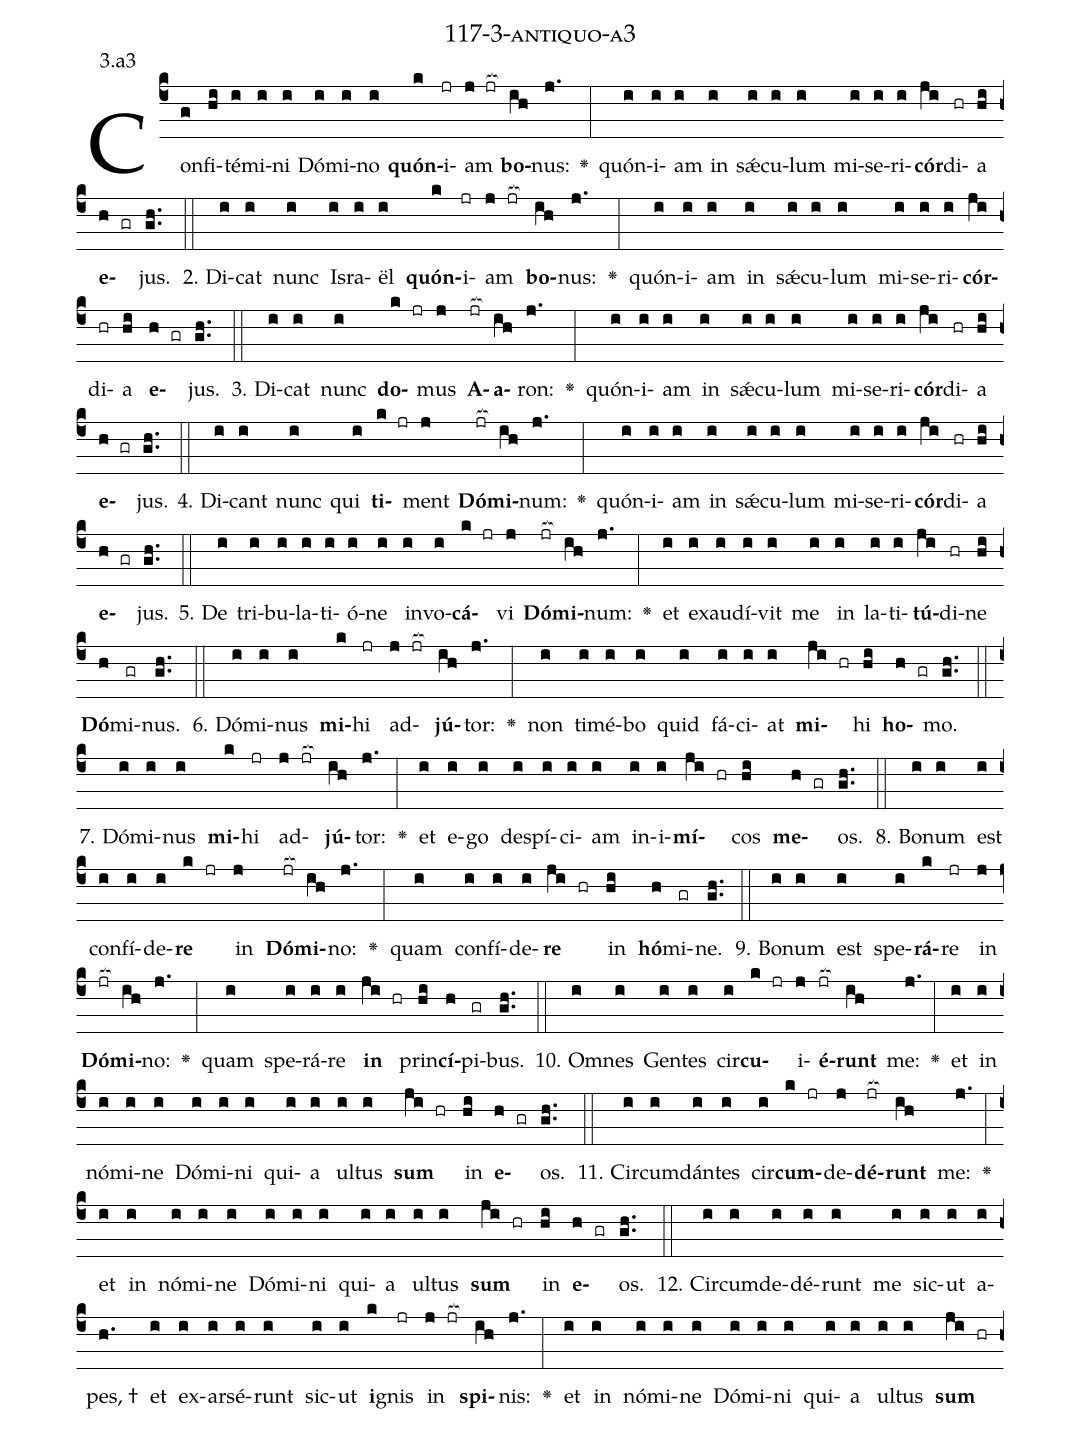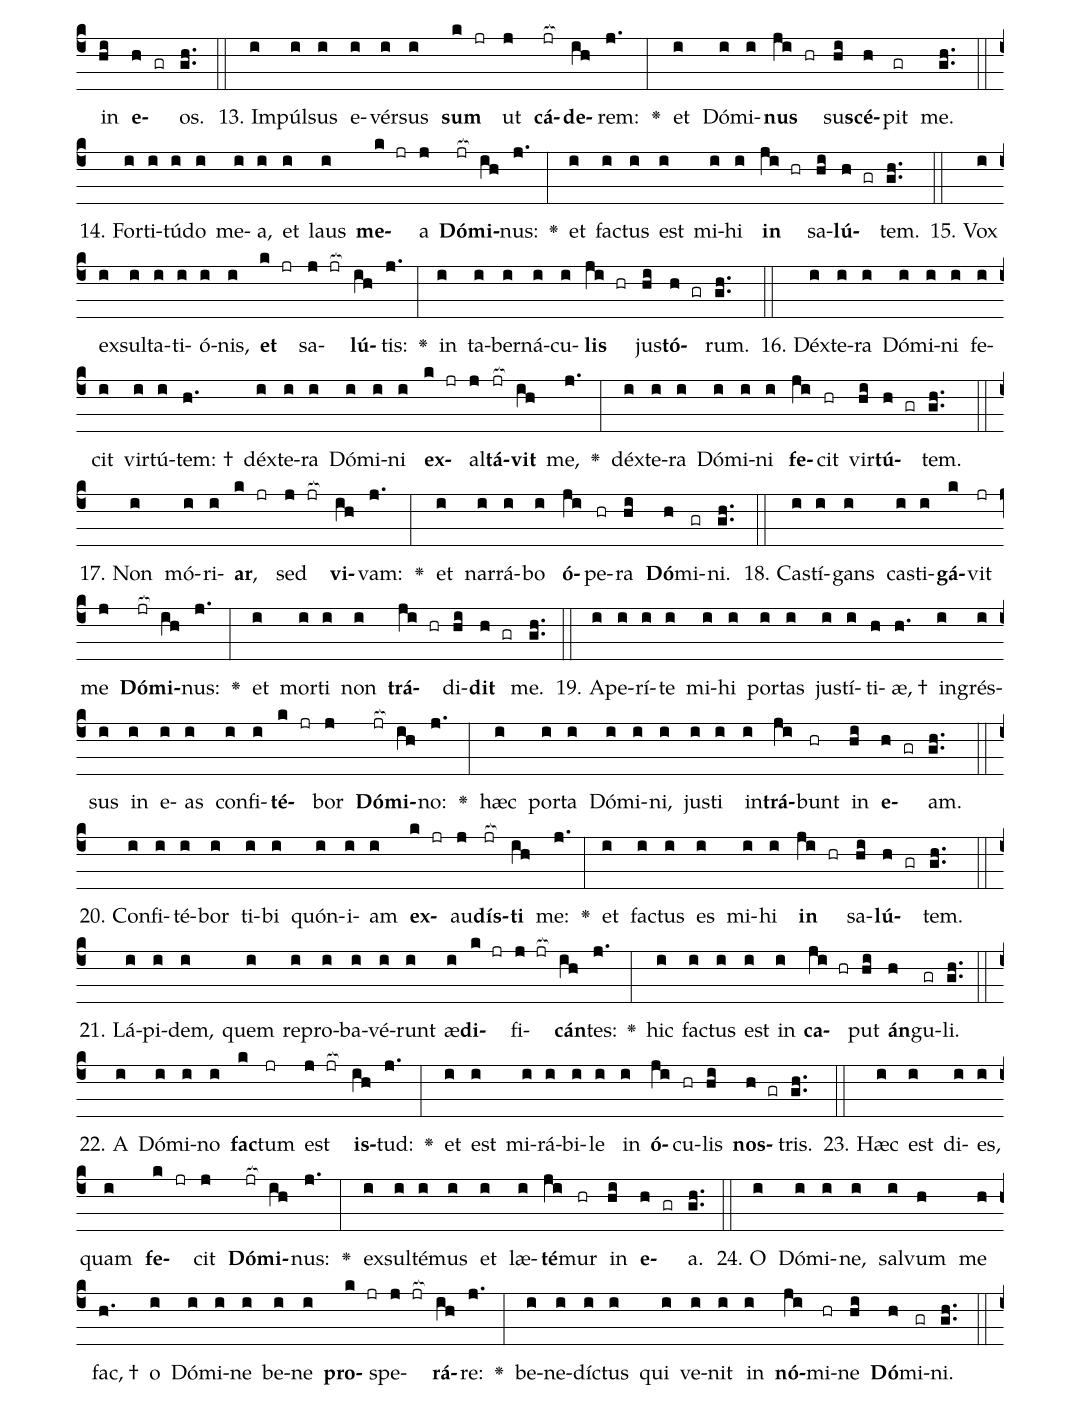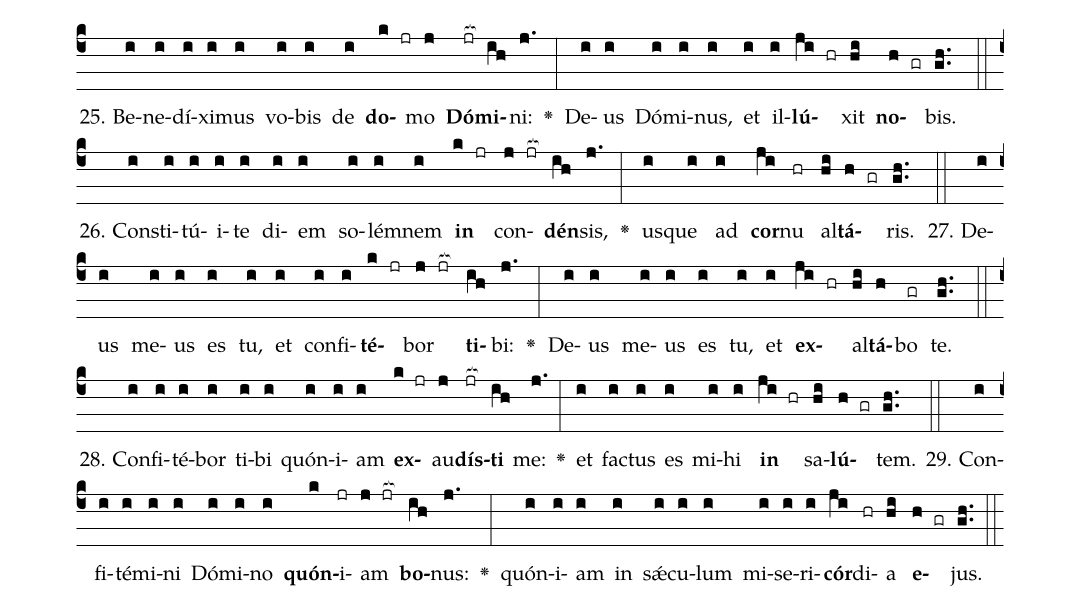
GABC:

name: 117-3-antiquo-a3;
annotation: 3.a3;
%%
(c4)Con(g)fi(hi)té(i)mi(i)ni(i) Dó(i)mi(i)no(i) <b>quón</b>(k)i(jr)am(j jr[ocb:1{]) <b>bo</b>(ih[ocb:0}])nus:(j.) <v>\greheightstar</v>(:) quón(i)i(i)am(i) in(i) sǽ(i)cu(i)lum(i) mi(i)se(i)ri(i)<b>cór</b>(ji)di(hr)a(hi) <b>e</b>(h gr)jus.(gh..) (::)
2. Di(i)cat(i) nunc(i) Is(i)ra(i)ël(i) <b>quón</b>(k)i(jr)am(j jr[ocb:1{]) <b>bo</b>(ih[ocb:0}])nus:(j.) <v>\greheightstar</v>(:) quón(i)i(i)am(i) in(i) sǽ(i)cu(i)lum(i) mi(i)se(i)ri(i)<b>cór</b>(ji)di(hr)a(hi) <b>e</b>(h gr)jus.(gh..) (::)
3. Di(i)cat(i) nunc(i) <b>do</b>(k jr)mus(j) <b>A</b>(jr[ocb:1{])<b>a</b>(ih[ocb:0}])ron:(j.) <v>\greheightstar</v>(:) quón(i)i(i)am(i) in(i) sǽ(i)cu(i)lum(i) mi(i)se(i)ri(i)<b>cór</b>(ji)di(hr)a(hi) <b>e</b>(h gr)jus.(gh..) (::)
4. Di(i)cant(i) nunc(i) qui(i) <b>ti</b>(k jr)ment(j) <b>Dó</b>(jr[ocb:1{])<b>mi</b>(ih[ocb:0}])num:(j.) <v>\greheightstar</v>(:) quón(i)i(i)am(i) in(i) sǽ(i)cu(i)lum(i) mi(i)se(i)ri(i)<b>cór</b>(ji)di(hr)a(hi) <b>e</b>(h gr)jus.(gh..) (::)
5. De(i) tri(i)bu(i)la(i)ti(i)ó(i)ne(i) in(i)vo(i)<b>cá</b>(k jr)vi(j) <b>Dó</b>(jr[ocb:1{])<b>mi</b>(ih[ocb:0}])num:(j.) <v>\greheightstar</v>(:) et(i) ex(i)au(i)dí(i)vit(i) me(i) in(i) la(i)ti(i)<b>tú</b>(ji)di(hr)ne(hi) <b>Dó</b>(h)mi(gr)nus.(gh..) (::)
6. Dó(i)mi(i)nus(i) <b>mi</b>(k)hi(jr) ad(j jr[ocb:1{])<b>jú</b>(ih[ocb:0}])tor:(j.) <v>\greheightstar</v>(:) non(i) ti(i)mé(i)bo(i) quid(i) fá(i)ci(i)at(i) <b>mi</b>(ji hr)hi(hi) <b>ho</b>(h gr)mo.(gh..) (::)
7. Dó(i)mi(i)nus(i) <b>mi</b>(k)hi(jr) ad(j jr[ocb:1{])<b>jú</b>(ih[ocb:0}])tor:(j.) <v>\greheightstar</v>(:) et(i) e(i)go(i) de(i)spí(i)ci(i)am(i) in(i)i(i)<b>mí</b>(ji hr)cos(hi) <b>me</b>(h gr)os.(gh..) (::)
8. Bo(i)num(i) est(i) con(i)fí(i)de(i)<b>re</b>(k jr) in(j) <b>Dó</b>(jr[ocb:1{])<b>mi</b>(ih[ocb:0}])no:(j.) <v>\greheightstar</v>(:) quam(i) con(i)fí(i)de(i)<b>re</b>(ji hr) in(hi) <b>hó</b>(h)mi(gr)ne.(gh..) (::)
9. Bo(i)num(i) est(i) spe(i)<b>rá</b>(k)re(jr) in(j) <b>Dó</b>(jr[ocb:1{])<b>mi</b>(ih[ocb:0}])no:(j.) <v>\greheightstar</v>(:) quam(i) spe(i)rá(i)re(i) <b>in</b>(ji hr) prin(hi)<b>cí</b>(h)pi(gr)bus.(gh..) (::)
10. Om(i)nes(i) Gen(i)tes(i) cir(i)<b>cu</b>(k jr)i(j)<b>é</b>(jr[ocb:1{])<b>runt</b>(ih[ocb:0}]) me:(j.) <v>\greheightstar</v>(:) et(i) in(i) nó(i)mi(i)ne(i) Dó(i)mi(i)ni(i) qui(i)a(i) ul(i)tus(i) <b>sum</b>(ji hr) in(hi) <b>e</b>(h gr)os.(gh..) (::)
11. Cir(i)cum(i)dán(i)tes(i) cir(i)<b>cum</b>(k jr)de(j)<b>dé</b>(jr[ocb:1{])<b>runt</b>(ih[ocb:0}]) me:(j.) <v>\greheightstar</v>(:) et(i) in(i) nó(i)mi(i)ne(i) Dó(i)mi(i)ni(i) qui(i)a(i) ul(i)tus(i) <b>sum</b>(ji hr) in(hi) <b>e</b>(h gr)os.(gh..) (::)
12. Cir(i)cum(i)de(i)dé(i)runt(i) me(i) sic(i)ut(i) a(i)pes, †(h.) et(i) ex(i)ar(i)sé(i)runt(i) sic(i)ut(i) <b>i</b>(k)gnis(jr) in(j jr[ocb:1{]) <b>spi</b>(ih[ocb:0}])nis:(j.) <v>\greheightstar</v>(:) et(i) in(i) nó(i)mi(i)ne(i) Dó(i)mi(i)ni(i) qui(i)a(i) ul(i)tus(i) <b>sum</b>(ji hr) in(hi) <b>e</b>(h gr)os.(gh..) (::)
13. Im(i)púl(i)sus(i) e(i)vér(i)sus(i) <b>sum</b>(k jr) ut(j) <b>cá</b>(jr[ocb:1{])<b>de</b>(ih[ocb:0}])rem:(j.) <v>\greheightstar</v>(:) et(i) Dó(i)mi(i)<b>nus</b>(ji hr) su(hi)<b>scé</b>(h)pit(gr) me.(gh..) (::)
14. For(i)ti(i)tú(i)do(i) me(i)a,(i) et(i) laus(i) <b>me</b>(k jr)a(j) <b>Dó</b>(jr[ocb:1{])<b>mi</b>(ih[ocb:0}])nus:(j.) <v>\greheightstar</v>(:) et(i) fac(i)tus(i) est(i) mi(i)hi(i) <b>in</b>(ji hr) sa(hi)<b>lú</b>(h gr)tem.(gh..) (::)
15. Vox(i) ex(i)sul(i)ta(i)ti(i)ó(i)nis,(i) <b>et</b>(k jr) sa(j jr[ocb:1{])<b>lú</b>(ih[ocb:0}])tis:(j.) <v>\greheightstar</v>(:) in(i) ta(i)ber(i)ná(i)cu(i)<b>lis</b>(ji hr) jus(hi)<b>tó</b>(h gr)rum.(gh..) (::)
16. Déx(i)te(i)ra(i) Dó(i)mi(i)ni(i) fe(i)cit(i) vir(i)tú(i)tem: †(h.) déx(i)te(i)ra(i) Dó(i)mi(i)ni(i) <b>ex</b>(k jr)al(j)<b>tá</b>(jr[ocb:1{])<b>vit</b>(ih[ocb:0}]) me,(j.) <v>\greheightstar</v>(:) déx(i)te(i)ra(i) Dó(i)mi(i)ni(i) <b>fe</b>(ji)cit(hr) vir(hi)<b>tú</b>(h gr)tem.(gh..) (::)
17. Non(i) mó(i)ri(i)<b>ar</b>,(k jr) sed(j jr[ocb:1{]) <b>vi</b>(ih[ocb:0}])vam:(j.) <v>\greheightstar</v>(:) et(i) nar(i)rá(i)bo(i) <b>ó</b>(ji)pe(hr)ra(hi) <b>Dó</b>(h)mi(gr)ni.(gh..) (::)
18. Cas(i)tí(i)gans(i) cas(i)ti(i)<b>gá</b>(k)vit(jr) me(j) <b>Dó</b>(jr[ocb:1{])<b>mi</b>(ih[ocb:0}])nus:(j.) <v>\greheightstar</v>(:) et(i) mor(i)ti(i) non(i) <b>trá</b>(ji hr)di(hi)<b>dit</b>(h gr) me.(gh..) (::)
19. A(i)pe(i)rí(i)te(i) mi(i)hi(i) por(i)tas(i) jus(i)tí(i)ti(h)æ, †(h.) in(i)grés(i)sus(i) in(i) e(i)as(i) con(i)fi(i)<b>té</b>(k jr)bor(j) <b>Dó</b>(jr[ocb:1{])<b>mi</b>(ih[ocb:0}])no:(j.) <v>\greheightstar</v>(:) hæc(i) por(i)ta(i) Dó(i)mi(i)ni,(i) jus(i)ti(i) in(i)<b>trá</b>(ji)bunt(hr) in(hi) <b>e</b>(h gr)am.(gh..) (::)
20. Con(i)fi(i)té(i)bor(i) ti(i)bi(i) quón(i)i(i)am(i) <b>ex</b>(k jr)au(j)<b>dís</b>(jr[ocb:1{])<b>ti</b>(ih[ocb:0}]) me:(j.) <v>\greheightstar</v>(:) et(i) fac(i)tus(i) es(i) mi(i)hi(i) <b>in</b>(ji hr) sa(hi)<b>lú</b>(h gr)tem.(gh..) (::)
21. Lá(i)pi(i)dem,(i) quem(i) re(i)pro(i)ba(i)vé(i)runt(i) æ(i)<b>di</b>(k jr)fi(j jr[ocb:1{])<b>cán</b>(ih[ocb:0}])tes:(j.) <v>\greheightstar</v>(:) hic(i) fac(i)tus(i) est(i) in(i) <b>ca</b>(ji hr)put(hi) <b>án</b>(h)gu(gr)li.(gh..) (::)
22. A(i) Dó(i)mi(i)no(i) <b>fac</b>(k)tum(jr) est(j jr[ocb:1{]) <b>is</b>(ih[ocb:0}])tud:(j.) <v>\greheightstar</v>(:) et(i) est(i) mi(i)rá(i)bi(i)le(i) in(i) <b>ó</b>(ji)cu(hr)lis(hi) <b>nos</b>(h gr)tris.(gh..) (::)
23. Hæc(i) est(i) di(i)es,(i) quam(i) <b>fe</b>(k jr)cit(j) <b>Dó</b>(jr[ocb:1{])<b>mi</b>(ih[ocb:0}])nus:(j.) <v>\greheightstar</v>(:) ex(i)sul(i)té(i)mus(i) et(i) læ(i)<b>té</b>(ji)mur(hr) in(hi) <b>e</b>(h gr)a.(gh..) (::)
24. O(i) Dó(i)mi(i)ne,(i) sal(i)vum(h) me(h) fac, †(h.) o(i) Dó(i)mi(i)ne(i) be(i)ne(i) <b>pro</b>(k jr)spe(j jr[ocb:1{])<b>rá</b>(ih[ocb:0}])re:(j.) <v>\greheightstar</v>(:) be(i)ne(i)díc(i)tus(i) qui(i) ve(i)nit(i) in(i) <b>nó</b>(ji)mi(hr)ne(hi) <b>Dó</b>(h)mi(gr)ni.(gh..) (::)
25. Be(i)ne(i)dí(i)xi(i)mus(i) vo(i)bis(i) de(i) <b>do</b>(k jr)mo(j) <b>Dó</b>(jr[ocb:1{])<b>mi</b>(ih[ocb:0}])ni:(j.) <v>\greheightstar</v>(:) De(i)us(i) Dó(i)mi(i)nus,(i) et(i) il(i)<b>lú</b>(ji hr)xit(hi) <b>no</b>(h gr)bis.(gh..) (::)
26. Con(i)sti(i)tú(i)i(i)te(i) di(i)em(i) so(i)lém(i)nem(i) <b>in</b>(k jr) con(j jr[ocb:1{])<b>dén</b>(ih[ocb:0}])sis,(j.) <v>\greheightstar</v>(:) us(i)que(i) ad(i) <b>cor</b>(ji)nu(hr) al(hi)<b>tá</b>(h gr)ris.(gh..) (::)
27. De(i)us(i) me(i)us(i) es(i) tu,(i) et(i) con(i)fi(i)<b>té</b>(k jr)bor(j jr[ocb:1{]) <b>ti</b>(ih[ocb:0}])bi:(j.) <v>\greheightstar</v>(:) De(i)us(i) me(i)us(i) es(i) tu,(i) et(i) <b>ex</b>(ji hr)al(hi)<b>tá</b>(h)bo(gr) te.(gh..) (::)
28. Con(i)fi(i)té(i)bor(i) ti(i)bi(i) quón(i)i(i)am(i) <b>ex</b>(k jr)au(j)<b>dís</b>(jr[ocb:1{])<b>ti</b>(ih[ocb:0}]) me:(j.) <v>\greheightstar</v>(:) et(i) fac(i)tus(i) es(i) mi(i)hi(i) <b>in</b>(ji hr) sa(hi)<b>lú</b>(h gr)tem.(gh..) (::)
29. Con(i)fi(i)té(i)mi(i)ni(i) Dó(i)mi(i)no(i) <b>quón</b>(k)i(jr)am(j jr[ocb:1{]) <b>bo</b>(ih[ocb:0}])nus:(j.) <v>\greheightstar</v>(:) quón(i)i(i)am(i) in(i) sǽ(i)cu(i)lum(i) mi(i)se(i)ri(i)<b>cór</b>(ji)di(hr)a(hi) <b>e</b>(h gr)jus.(gh..) (::)
